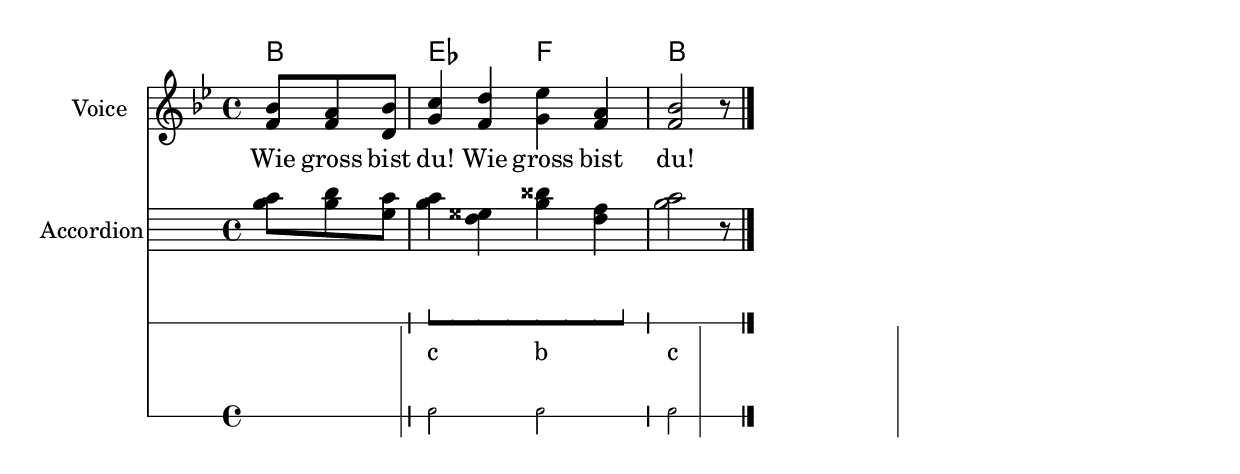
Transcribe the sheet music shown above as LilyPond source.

% DO NOT EDIT this file manually; it is automatically
% generated from Documentation/snippets/new
% Make any changes in Documentation/snippets/new/
% and then run scripts/auxiliar/makelsr.py
%
% This file is in the public domain.
%% Note: this file works from version 2.15.20
\version "2.15.20"

\header {
  lsrtags = "template"

  texidoc = "
A template to write a score for a diatonic accordion.

- There is a horizontal staff indicating if the accordion must be
pushed (thick line) or pulled (thin line)

- There is a small rhythmic staff with lyrics that describes the bass
buttons to press. The bar lines are made from gridlines

- The tabulator staff for diatonic accordions shows the geographic
position of the buttons and not (as for every other instrument) the
pitch of the notes; the keys on the melody-side of the accordion are
placed in three columns and about 12 rows


In the tabulator staff notation the outermost column is described with
notes between lines, the innermost column is described with notes
between lines and a cross as accidental, and the middle column is
described with notes on a line, whereby the row in the middle is
represented on the middle line in the staff.


Some words to transpose piano notes to the diatonic accordion:


1. Every diatonic accordion is built for some keys only (for example,
for the keys of C major and F major), so it is important to transpose a
piano melody to match one of these keys. Transpose the source code, not
only the output because this code is required later on to translate it
once more to the tabulator staff. This can be done with the command
@code{displayLilyMusic}.


2. You have to alternate the push- and pull-direction of the accordion
regularly. If the player has a too long part to pull the accordion gets
broken. On the other hand, some harmonies are only available in one
direction. Considering this, decide which parts of the melody are the
push-parts and which the pull-parts.


3. For each pull- or push-part translate the piano notes to the
according tabulature representation.


This snippet comes with a useful optional macro for the jEdit text
editor.

"
  doctitle = "Score for diatonic accordion"
} % begin verbatim


verse = \lyricmode { Wie gross bist du! Wie gross bist du! }

harmonies = \new ChordNames \chordmode {
  \germanChords
  \set chordChanges = ##t
  bes8 bes8 bes8
  es2 f
  bes1
}

NoStem = { \override Stem #'transparent = ##t \override Flag #'transparent = ##t }
NoNoteHead = \override NoteHead #'transparent = ##t
ZeroBeam = \override Beam  #'positions = #'(0 . 0)

staffTabLine = \new Staff \with {
  \remove "Time_signature_engraver"
  \remove "Clef_engraver"
} {
  \override Staff.StaffSymbol #'line-positions = #'(0)
  % Shows one horizontal line. The vertical line (simulating a bar-line) is simulated with a gridline
  \set Staff.midiInstrument = #"choir aahs"
  \key c \major
  \relative c''
  {
    % disable the following line to see the the noteheads while writing the song
    \NoNoteHead
    \override NoteHead #'no-ledgers = ##t

    % The beam between 8th-notes is used to draw the push-line
    %How to fast write the push-lines:
    %  1. write repeatedly 'c c c c c c c c |' for the whole length of the song
    %  2. uncomment the line \NoNoteHead
    %  3. compile
    %  4. Mark the positions on which push/pull changes.
    %     In the score-picture click on the position the push- or pull-part starts
    %           (on the noteHead, the cursor will change to a hand-icon).
    %     The cursor in the source code will jump just at this position.
    %   a) If a push-part starts there, replace the 'c' by an 'e['
    %   b) If a pull-part starts there, replace the 'c' by an 's'
    %  5. Switch into 'overwrite-mode' by pressing the 'ins' key.
    %  6. For the pull-parts overwrite the 'c' with 's'
    %  7. For every push-part replace the last 'c' with 'e]'
    %        8. Switch into 'insert-mode' again
    %  9. At last it should look lik e.g. (s s e[ c | c c c c c c c c | c c c c c c e] s s)
    % 10. re-enable the line \NoNoteHead
    \autoBeamOff
    \ZeroBeam
    s8 s s e[ c c c c c c e] | s s s s s
  }
}

%{
%}

% Accordion melody in tabulator score
% 1. Place a copy of the piano melody below
% 2. Separate piano melody into pull- and push-parts according to the staffTabLine you've already made
% 3. For each line: Double the line. Remark the 1st one (Keeps unchanged as reference) and then change the second line using the transformation paper
%    or the macros 'conv2diaton push.bsh' and 'conv2diaton pull.bsh'
% Tips:
% - In jEdit Search & Replace mark the Option 'Keep Dialog'

AccordionTabTwoCBesDur = {
  % pull 1
  %<f' bes'>8 <f' a'>8 <d' bes'>8 |
  <g'' a''>8 <g'' b''>8 <e'' a''>8 |
  % push 2
  %<g' c''>4 <f' d''> <g' ees''> <f' a'> |
  <g'' a''>4 <d'' eisis''> <g'' bisis''> <d'' f''> |
  % pull 3
  % <f' bes'>2 r8 }
  <g'' a''>2 r8 }

AccordionTab= { \dynamicUp
  % 1. Place a copy of the piano melody above
  % 2. Separate piano melody into pull- and push-parts according to the staffTabLine you've already made
  % 3. For each line: Double the line. Remark the 1st one (Keeps unchanged as reference) and then
  %    change the second line using the transformation paper
  % Tips:
  % - In jEdit Search & Replace mark the Option 'Keep Dialog'
  % -
  \AccordionTabTwoCBesDur
}



\layout {
  \context {
    \Score
    % The vertical line (simulating a bar-line) in
    % the staffBassRhytm is a gridline
    \consists "Grid_line_span_engraver"
  }
  \context {
    \Staff
    \consists "Grid_point_engraver"
    gridInterval = #(ly:make-moment 4 4) % 4/4 - tact. How many beats per bar
    % The following line has to be adjusted O-F-T-E-N.
    \override GridPoint #'Y-extent = #'(-2 . -21)
  }
  \context {
    \ChoirStaff
    \remove "System_start_delimiter_engraver"
  }
}

staffVoice = \new Staff = astaffvoice  {
  \time 4/4
  \set Staff.instrumentName = "Voice"
  \set Staff.midiInstrument = "voice oohs"
  \key bes \major
  \partial 8*3
  \clef treble
  {
    \context Voice = "melodyVoi"
    { <f' bes'>8 <f' a'>8 <d' bes'>8 | <g' c''>4 <f' d''> <g' es''> <f' a'> | <f' bes'>2 r8 }
    \bar "|."
  }
}

staffAccordionMel =
\new Staff  \with { \remove "Clef_engraver" } {
  \accidentalStyle "forget" %Set the accidentals (Vorzeichen) for each note,
  %do not remember them for the rest of the measure.
  \time 4/4
  \set Staff.instrumentName="Accordion"
  \set Staff.midiInstrument="voice oohs"
  \key c \major
  \clef treble
  { \AccordionTab \bar "|." }
}

AltOn =
#(define-music-function (parser location mag) (number?)
  #{ \override Stem #'length = #(* 7.0 mag)
      \override NoteHead #'font-size =
#(inexact->exact (* (/ 6.0 (log 2.0)) (log mag))) #})

AltOff = {
  \revert Stem #'length
  \revert NoteHead #'font-size
}

BassRhytm = {s4 s8 | c2 c2 | c2 s8 }
LyricBassRhythmI=  \lyricmode { c b | c }

staffBassRhytm =
\new Staff = staffbass \with { \remove "Clef_engraver" } {
  % This is not a RhythmicStaff  because it must be possible to append lyrics.

  \override Score.GridLine #'extra-offset = #'( 13.0 . 0.0 ) % x.y
  \override Staff.StaffSymbol #'line-positions = #'( 0 )
  % Shows one horizontal line. The vertical line (simulating a bar-line) is simulated by a grid
  % Search for 'grid' in this page to find all related functions
  \time 4/4
  {
    \context Voice = "VoiceBassRhytm"
    \stemDown \AltOn #0.6
    \relative c''
    {
      \BassRhytm
    }
    \AltOff
    \bar "|."
  }
}

\score {
  \new ChoirStaff <<
    \harmonies
    \staffVoice
    \context Lyrics = "lmelodyVoi"
      \with { alignBelowContext = astaffvoice }
      \lyricsto melodyVoi \verse
    \staffAccordionMel
    \staffTabLine
    \staffBassRhytm
    \context Lyrics = "lBassRhytmAboveI"
      \with { alignAboveContext = staffbass }
      \lyricsto VoiceBassRhytm \LyricBassRhythmI
  >>
}
%}
